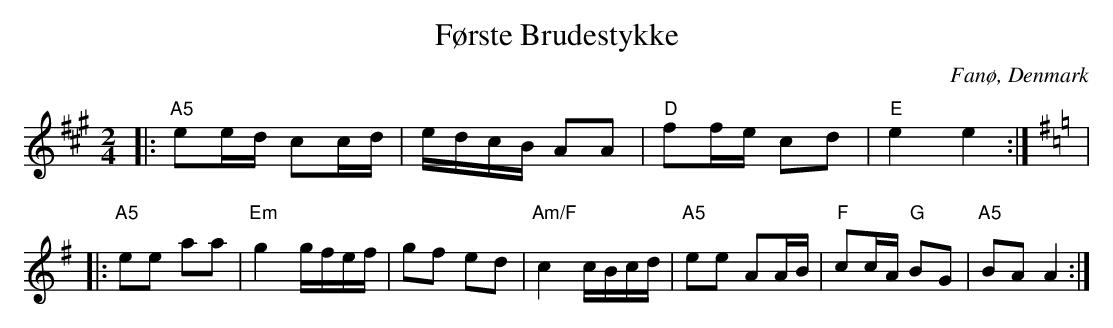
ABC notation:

X:1
T:F\/orste Brudestykke
O:Fan\/o, Denmark
L:1/16
M:2/4
K:A
|: "A5"e2ed c2cd | edcB A2A2 | "D"f2fe c2d2 | "E"e4 e4 :|\
K:G
|
K:G
|: "A5"e2e2 a2a2 | "Em"g4 gfef | g2f2 e2d2 | "Am/F"c4 cBcd | "A5"e2e2 A2AB | "F"c2cA "G"B2G2 | "A5"B2A2 A4 :|
